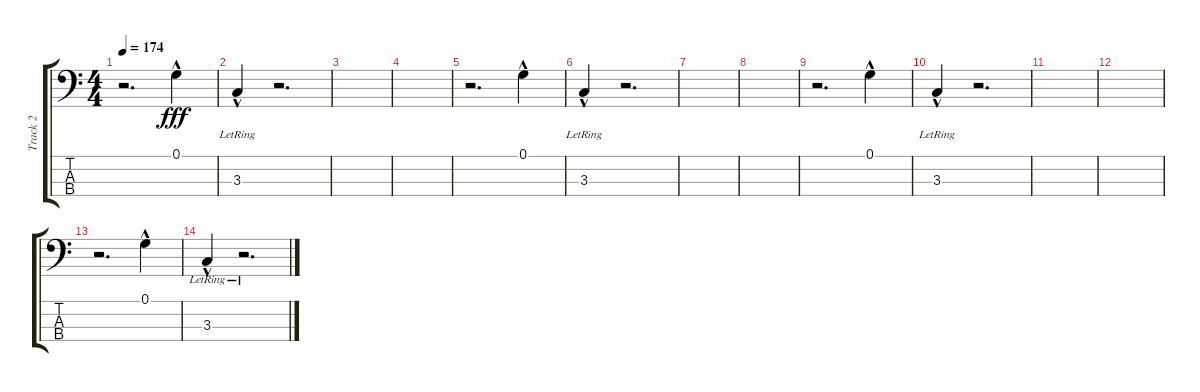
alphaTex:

\track ("Track 2" "Track 2") {instrument acousticbass}
\staff {score tabs}
\tuning (G2 D2 A1 E1) {hide}
\ts (4 4)
\tempo 174
\clef f4
\ks c
r.2{d dy fff} 0.1{hac}.4 |
3.3{hac lr}.4 r.2{d} |
|
|
r.2{d} 0.1{hac}.4 |
3.3{hac lr}.4 r.2{d} |
|
|
r.2{d} 0.1{hac}.4 |
3.3{hac lr}.4 r.2{d} |
|
|
r.2{d} 0.1{hac}.4 |
3.3{hac lr}.4 r.2{d}
